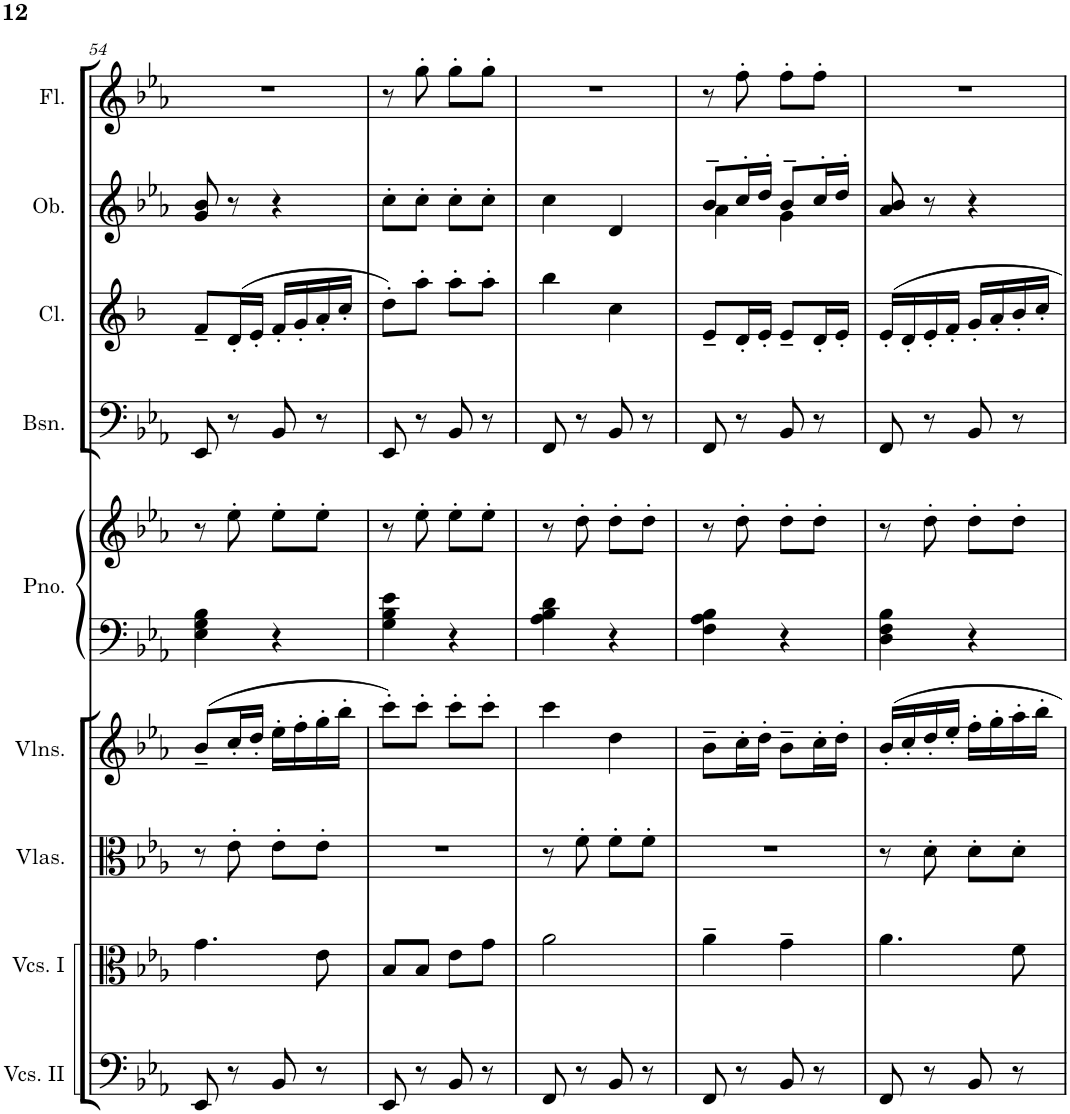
**kern	**kern	**kern	**kern	**kern	**kern	**kern	**kern	**kern	**kern
*part9	*part8	*part7	*part6	*part5	*part5	*part4	*part3	*part2	*part1
*staff10	*staff9	*staff8	*staff7	*staff6	*staff5	*staff4	*staff3	*staff2	*staff1
*I"Violoncellos II	*I"Violoncellos I	*I"Violas	*I"Violins	*I"Piano	*	*I"Bassoon	*I"Clarinet	*I"Oboe	*I"Flute
*I'Vcs. II	*I'Vcs. I	*I'Vlas.	*I'Vlns.	*I'Pno.	*	*I'Bsn.	*I'Cl.	*I'Ob.	*I'Fl.
!!LO:PB:g=z
*clefF4	*clefC3	*clefC3	*clefG2	*clefF4	*clefG2	*clefF4	*clefG2	*clefG2	*clefG2
*	*	*	*	*	*	*	*Trd1c2	*	*
*k[b-e-a-]	*k[b-e-a-]	*k[b-e-a-]	*k[b-e-a-]	*k[b-e-a-]	*k[b-e-a-]	*k[b-e-a-]	*k[b-]	*k[b-e-a-]	*k[b-e-a-]
*M2/4	*M2/4	*M2/4	*M2/4	*M2/4	*M2/4	*M2/4	*M2/4	*M2/4	*M2/4
=54	=54	=54	=54	=54	=54	=54	=54	=54	=54
8EE-/	4.g\	8r	(8b-~/L	4E-\ 4G\ 4B-\	8r	8EE-/	8f~/L	8g/ 8b-/	2r
8r	.	8e-'\	16cc'/L	.	8ee-'\	8r	(16d'/L	8r	.
.	.	.	16dd'/JJ	.	.	.	16e'/JJ	.	.
8BB-/	.	8e-'\L	16ee-'\LL	4r	8ee-'\L	8BB-/	16f'/LL	4r	.
.	.	.	16ff'\	.	.	.	16g'/	.	.
8r	8e-\	8e-'\J	16gg'\	.	8ee-'\J	8r	16a'/	.	.
.	.	.	16bb-'\JJ	.	.	.	16cc'/JJ	.	.
=55	=55	=55	=55	=55	=55	=55	=55	=55	=55
8EE-/	8B-/L	2r	8ccc'\L)	4G\ 4B-\ 4e-\	8r	8EE-/	8dd'\L)	8cc'\L	8r
8r	8B-/J	.	8ccc'\J	.	8ee-'\	8r	8aa'\J	8cc'\J	8gg'\
8BB-/	8e-\L	.	8ccc'\L	4r	8ee-'\L	8BB-/	8aa'\L	8cc'\L	8gg'\L
8r	8g\J	.	8ccc'\J	.	8ee-'\J	8r	8aa'\J	8cc'\J	8gg'\J
=56	=56	=56	=56	=56	=56	=56	=56	=56	=56
8FF/	2a-\	8r	4ccc\	4A-\ 4B-\ 4d\	8r	8FF/	4bb-\	4cc\	2r
8r	.	8f'\	.	.	8dd'\	8r	.	.	.
8BB-/	.	8f'\L	4dd\	4r	8dd'\L	8BB-/	4cc\	4d/	.
8r	.	8f'\J	.	.	8dd'\J	8r	.	.	.
=57	=57	=57	=57	=57	=57	=57	=57	=57	=57
*	*	*	*	*	*	*	*	*^	*
8FF/	4a-~\	2r	8b-~\L	4F\ 4A-\ 4B-\	8r	8FF/	8e~/L	8b-~/L	4a-\	8r
8r	.	.	16cc'\L	.	8dd'\	8r	16d'/L	16cc'/L	.	8ff'\
.	.	.	16dd'\JJ	.	.	.	16e'/JJ	16dd'/JJ	.	.
8BB-/	4g~\	.	8b-~\L	4r	8dd'\L	8BB-/	8e~/L	8b-~/L	4g\	8ff'\L
8r	.	.	16cc'\L	.	8dd'\J	8r	16d'/L	16cc'/L	.	8ff'\J
.	.	.	16dd'\JJ	.	.	.	16e'/JJ	16dd'/JJ	.	.
*	*	*	*	*	*	*	*	*v	*v	*
=58	=58	=58	=58	=58	=58	=58	=58	=58	=58
8FF/	4.a-\	8r	16b-'/LL	4D\ 4F\ 4B-\	8r	8FF/	16e'/LL	8a-/ 8b-/	2r
.	.	.	16cc'/	.	.	.	16d'/	.	.
8r	.	8d'\	16dd'/	.	8dd'\	8r	16e'/	8r	.
.	.	.	16ee-'/JJ	.	.	.	16f'/JJ	.	.
8BB-/	.	8d'\L	16ff'\LL	4r	8dd'\L	8BB-/	16g'/LL	4r	.
.	.	.	16gg'\	.	.	.	16a'/	.	.
8r	8f\	8d'\J	16aa-'\	.	8dd'\J	8r	16b-'/	.	.
.	.	.	16bb-'\JJ	.	.	.	16cc'/JJ	.	.
=	=	=	=	=	=	=	=	=	=
*-	*-	*-	*-	*-	*-	*-	*-	*-	*-
